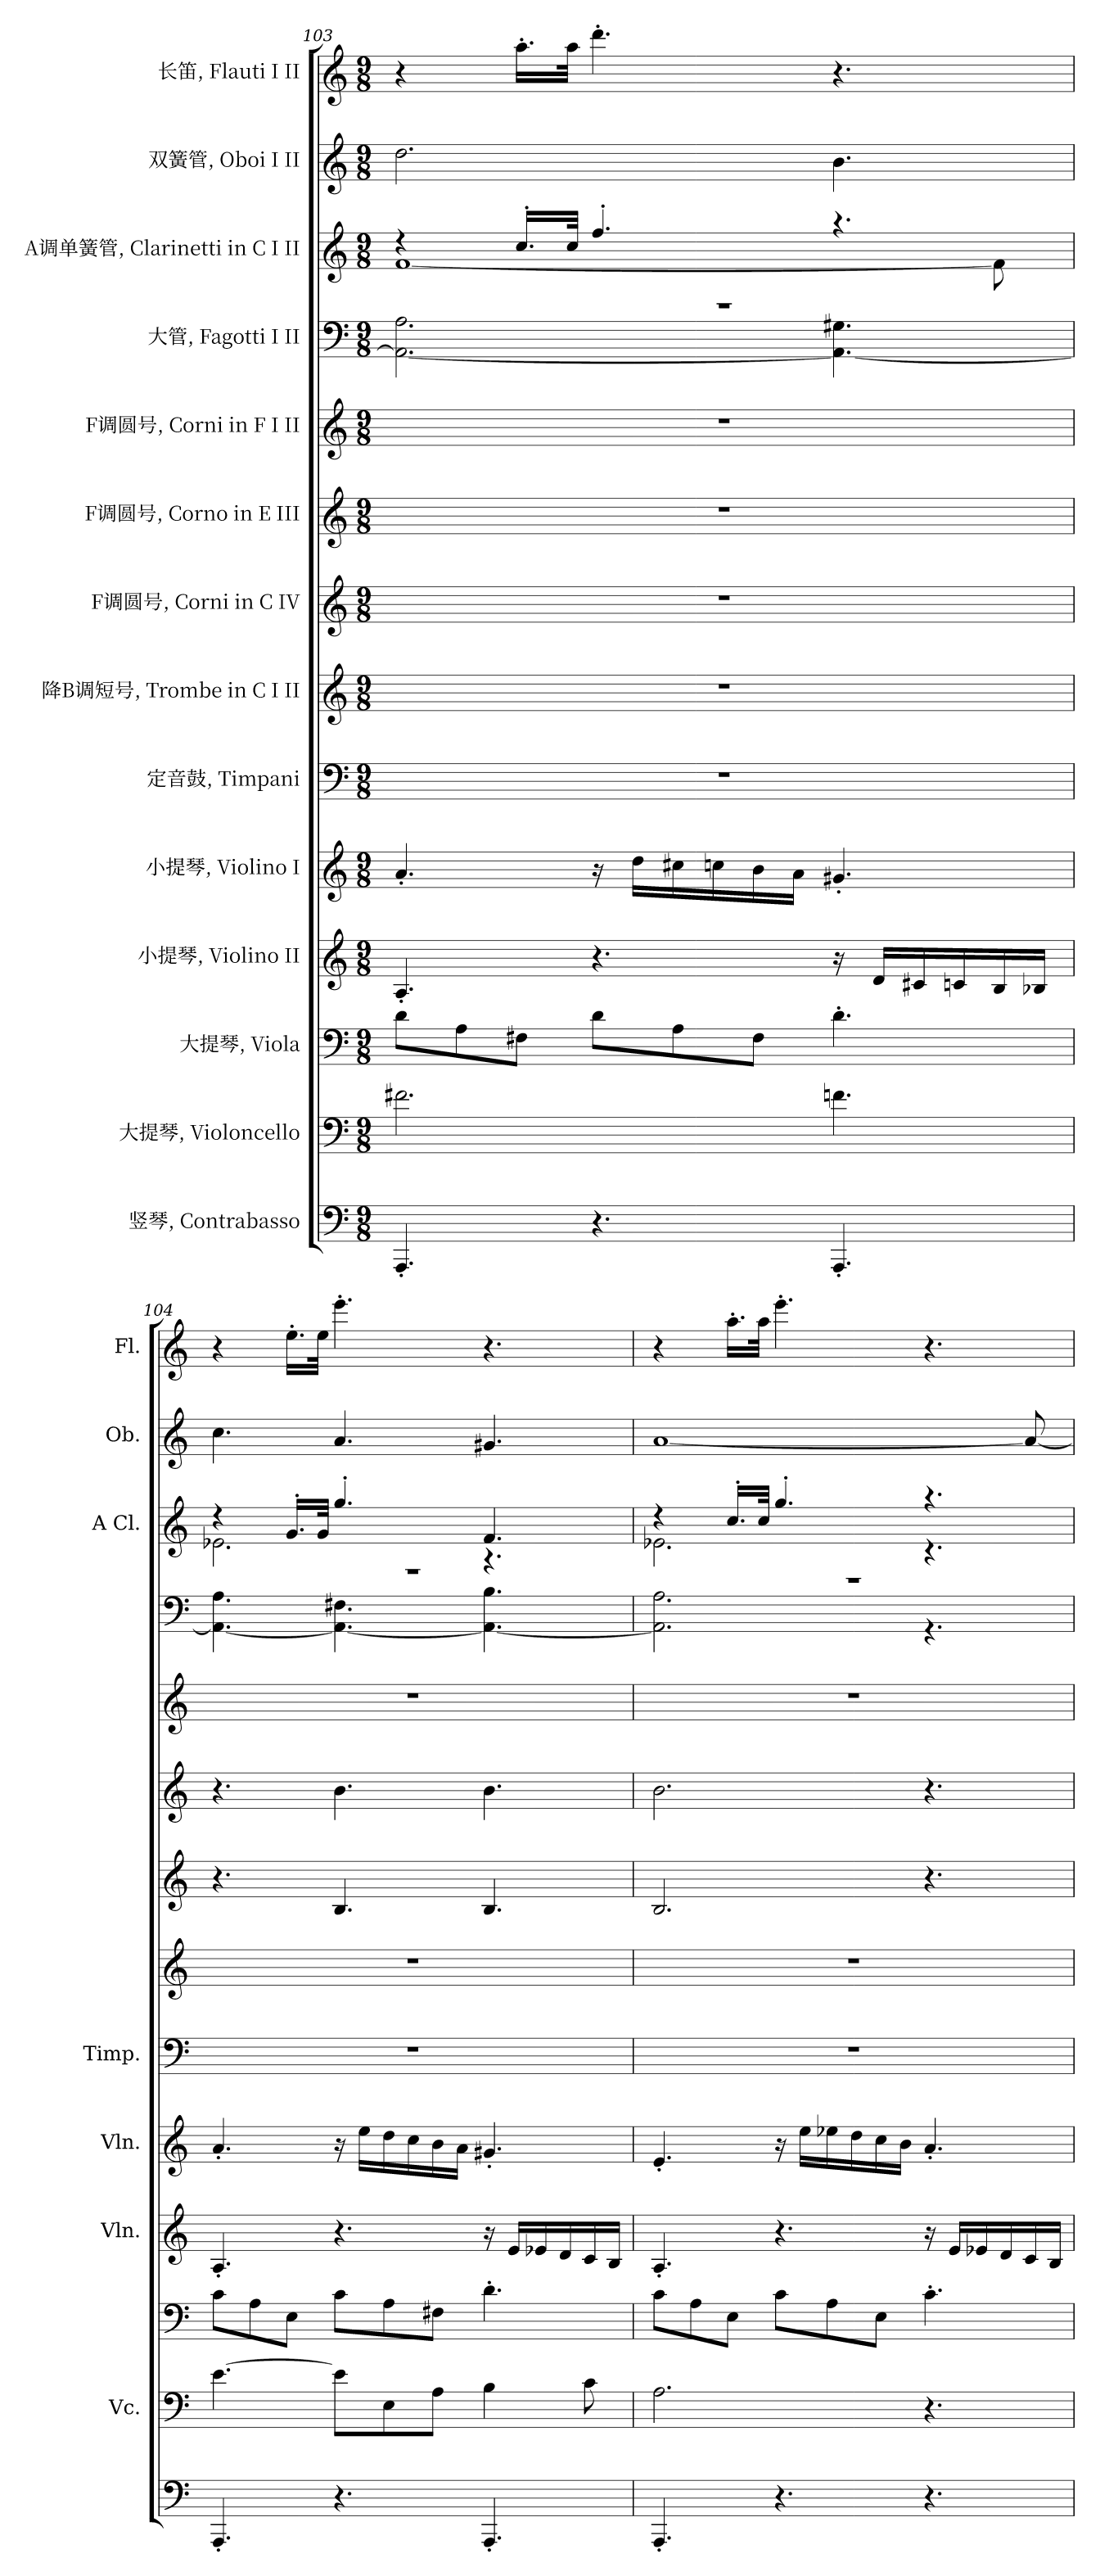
**kern	**kern	**kern	**kern	**kern	**kern	**kern	**kern	**kern	**kern	**kern	**kern	**kern	**kern
*part14	*part13	*part12	*part11	*part10	*part9	*part8	*part7	*part6	*part5	*part4	*part3	*part2	*part1
*staff14	*staff13	*staff12	*staff11	*staff10	*staff9	*staff8	*staff7	*staff6	*staff5	*staff4	*staff3	*staff2	*staff1
*I"竖琴, Contrabasso	*I"大提琴, Violoncello	*I"大提琴, Viola	*I"小提琴, Violino II	*I"小提琴, Violino I	*I"定音鼓, Timpani	*I"降B调短号, Trombe in C I II	*I"F调圆号, Corni in C IV	*I"F调圆号, Corno in E III	*I"F调圆号, Corni in F I II	*I"大管, Fagotti I II	*I"A调单簧管, Clarinetti in C I II	*I"双簧管, Oboi I II	*I"长笛, Flauti I II
*	*I'Vc.	*	*I'Vln.	*I'Vln.	*I'Timp.	*	*	*	*	*	*I'A Cl.	*I'Ob.	*I'Fl.
!!LO:PB:g=z
*clefF4	*clefF4	*clefF4	*clefG2	*clefG2	*clefF4	*clefG2	*clefG2	*clefG2	*clefG2	*clefF4	*clefG2	*clefG2	*clefG2
*	*	*	*	*	*	*ITrd1c2	*ITrd4c7	*ITrd4c7	*ITrd4c7	*	*ITrd2c3	*	*
*k[]	*k[]	*k[]	*k[]	*k[]	*k[]	*k[b-e-]	*k[b-]	*k[b-]	*k[b-]	*k[]	*k[f#c#g#]	*k[]	*k[]
*M9/8	*M9/8	*M9/8	*M9/8	*M9/8	*M9/8	*M9/8	*M9/8	*M9/8	*M9/8	*M9/8	*M9/8	*M9/8	*M9/8
*MM53	*MM53	*MM53	*MM53	*MM53	*MM53	*MM53	*MM53	*MM53	*MM53	*MM53	*MM53	*MM53	*MM53
=103	=103	=103	=103	=103	=103	=103	=103	=103	=103	=103	=103	=103	=103
*	*	*	*	*	*	*	*	*	*	*^	*^	*	*
4.AAA'/	2.f#X\	8d\L	4.A'/	4.a'/	8%9r	8%9r	8%9r	8%9r	8%9r	8%9r	2.AA\_ 2.A\	4r	[1d	2.dd\	4r
.	.	8A\	.	.	.	.	.	.	.	.	.	.	.	.	.
.	.	8F#X\J	.	.	.	.	.	.	.	.	.	16.a'/LL	.	.	16.aa'\LL
.	.	.	.	.	.	.	.	.	.	.	.	32a/JJk	.	.	32aa\JJk
*	*	*	*	*	*	*	*	*	*	*	*	*	*	*	*MM53
4.r	.	8d\L	4.r	16r	.	.	.	.	.	.	.	4.dd'/	.	.	4.ddd'\
.	.	.	.	16dd\LL	.	.	.	.	.	.	.	.	.	.	.
.	.	8A\	.	16cc#X\	.	.	.	.	.	.	.	.	.	.	.
.	.	.	.	16ccn\	.	.	.	.	.	.	.	.	.	.	.
.	.	8F#\J	.	16b\	.	.	.	.	.	.	.	.	.	.	.
.	.	.	.	16a\JJ	.	.	.	.	.	.	.	.	.	.	.
*	*	*	*	*	*	*	*	*	*	*	*	*	*	*	*MM53
4.AAA'/	4.fn\	4.d'\	16r	4.g#X'/	.	.	.	.	.	.	4.AA\_ 4.G#X\	4.r	.	4.b\	4.r
.	.	.	16d/LL	.	.	.	.	.	.	.	.	.	.	.	.
.	.	.	16c#X/	.	.	.	.	.	.	.	.	.	.	.	.
.	.	.	16cn/	.	.	.	.	.	.	.	.	.	.	.	.
.	.	.	16B/	.	.	.	.	.	.	.	.	.	8d\]	.	.
.	.	.	16B-X/JJ	.	.	.	.	.	.	.	.	.	.	.	.
=104	=104	=104	=104	=104	=104	=104	=104	=104	=104	=104	=104	=104	=104	=104	=104
*	*	*	*	*	*	*	*	*	*	*	*	*	*	*	*MM53
4.AAA'/	[4.e\	8c\L	4.A'/	4.a'/	8%9r	8%9r	4.r	4.r	8%9r	8%9r	4.AA\_ 4.A\	4r	2.cn\	4.cc\	4r
.	.	8A\	.	.	.	.	.	.	.	.	.	.	.	.	.
.	.	8E\J	.	.	.	.	.	.	.	.	.	16.e'/LL	.	.	16.ee'\LL
.	.	.	.	.	.	.	.	.	.	.	.	32e/JJk	.	.	32ee\JJk
*	*	*	*	*	*	*	*	*	*	*	*	*	*	*	*MM51
4.r	8e\L]	8c\L	4.r	16r	.	.	4.E/	4.e\	.	.	4.AA\_ 4.F#X\	4.ee'/	.	4.a/	4.eee'\
.	.	.	.	16ee\LL	.	.	.	.	.	.	.	.	.	.	.
.	8E\	8A\	.	16dd\	.	.	.	.	.	.	.	.	.	.	.
.	.	.	.	16cc\	.	.	.	.	.	.	.	.	.	.	.
.	8A\J	8F#X\J	.	16b\	.	.	.	.	.	.	.	.	.	.	.
.	.	.	.	16a\JJ	.	.	.	.	.	.	.	.	.	.	.
*	*	*	*	*	*	*	*	*	*	*	*	*	*	*	*MM49
4.AAA'/	4B\	4.d'\	16r	4.g#X'/	.	.	4.E/	4.e\	.	.	4.AA\_ 4.B\	4.d/	4.r	4.g#X/	4.r
.	.	.	16e/LL	.	.	.	.	.	.	.	.	.	.	.	.
.	.	.	16e-X/	.	.	.	.	.	.	.	.	.	.	.	.
.	.	.	16d/	.	.	.	.	.	.	.	.	.	.	.	.
.	8c\	.	16c/	.	.	.	.	.	.	.	.	.	.	.	.
.	.	.	16B/JJ	.	.	.	.	.	.	.	.	.	.	.	.
!!LO:PB:g=z
=105	=105	=105	=105	=105	=105	=105	=105	=105	=105	=105	=105	=105	=105	=105	=105
*	*	*	*	*	*	*	*	*	*	*	*	*	*	*	*MM53
4.AAA'/	2.A\	8c\L	4.A'/	4.e'/	8%9r	8%9r	2.E/	2.e\	8%9r	8%9r	2.AA\] 2.A\	4r	2.cn\	[1a	4r
.	.	8A\	.	.	.	.	.	.	.	.	.	.	.	.	.
.	.	8E\J	.	.	.	.	.	.	.	.	.	16.a'/LL	.	.	16.aa'\LL
.	.	.	.	.	.	.	.	.	.	.	.	32a/JJk	.	.	32aa\JJk
*	*	*	*	*	*	*	*	*	*	*	*	*	*	*	*MM53
4.r	.	8c\L	4.r	16r	.	.	.	.	.	.	.	4.ee'/	.	.	4.eee'\
.	.	.	.	16ee\LL	.	.	.	.	.	.	.	.	.	.	.
.	.	8A\	.	16ee-X\	.	.	.	.	.	.	.	.	.	.	.
.	.	.	.	16dd\	.	.	.	.	.	.	.	.	.	.	.
.	.	8E\J	.	16cc\	.	.	.	.	.	.	.	.	.	.	.
.	.	.	.	16b\JJ	.	.	.	.	.	.	.	.	.	.	.
*	*	*	*	*	*	*	*	*	*	*	*	*	*	*	*MM53
4.r	4.r	4.c'\	16r	4.a'/	.	.	4.r	4.r	.	.	4.r	4.r	4.r	.	4.r
.	.	.	16e/LL	.	.	.	.	.	.	.	.	.	.	.	.
.	.	.	16e-X/	.	.	.	.	.	.	.	.	.	.	.	.
.	.	.	16d/	.	.	.	.	.	.	.	.	.	.	.	.
.	.	.	16c/	.	.	.	.	.	.	.	.	.	.	8a/_	.
.	.	.	16B/JJ	.	.	.	.	.	.	.	.	.	.	.	.
*	*	*	*	*	*	*	*	*	*	*v	*v	*	*	*	*
*	*	*	*	*	*	*	*	*	*	*	*v	*v	*	*
=	=	=	=	=	=	=	=	=	=	=	=	=	=
*-	*-	*-	*-	*-	*-	*-	*-	*-	*-	*-	*-	*-	*-
